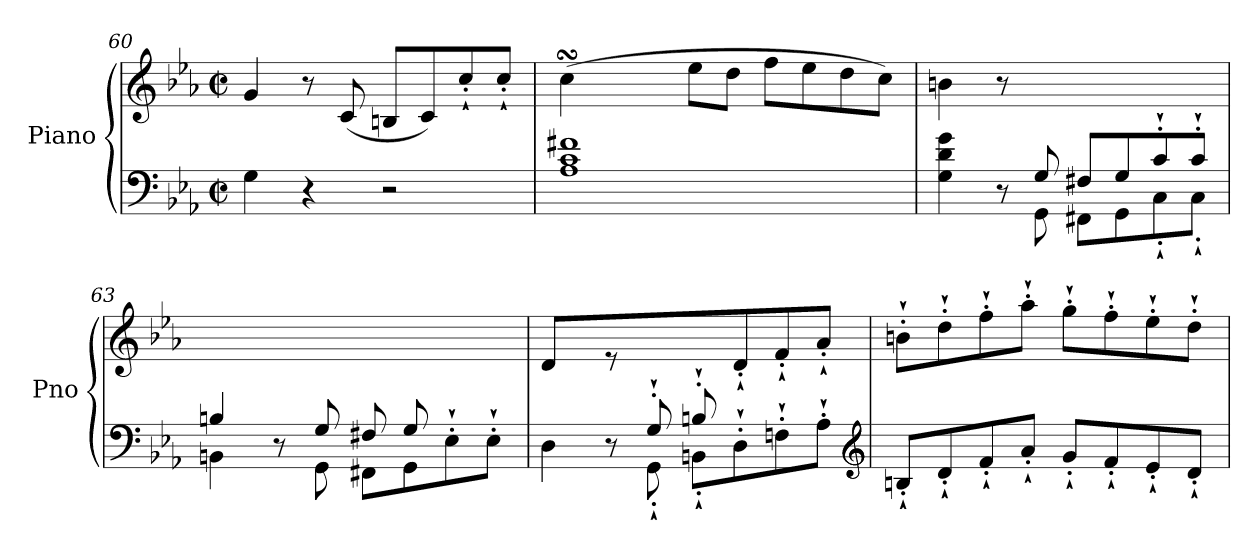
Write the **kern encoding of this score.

**kern	**kern
*part1	*part1
*staff2	*staff1
*I"Piano	*
*I'Pno	*
*clefF4	*clefG2
*k[b-e-a-]	*k[b-e-a-]
*E-:	*E-:
*M2/2	*M2/2
*met(c|)	*met(c|)
=60	=60
4G\	4g/
4r	8r
.	(8c/
2r	8Bn/L
.	8c/)
.	8cc`'/
.	8cc`'/J
=61	=61
*	*^
1A- 1c 1f#X	(4ccsSSS\	8ryy
.	.	32ddyy
.	.	32ccyy
.	.	32bnyy
.	.	32ccyy
.	8ee-\L	2.ryy
.	8dd\J	.
.	8ff\L	.
.	8ee-\	.
.	8dd\	.
.	8cc\J)	.
*	*v	*v
!!LO:LB:g=z
=62	=62
*^	*
4.ryy	4G\ 4d\ 4g\	4bn\
.	8r	8r
8G/	8GG\	2ryy
8F#X/L	8FF#X\L	.
8G/	8GG\	.
8c`'/	8C`'\	.
8c`'/J	8C`'\J	8ryy
=63	=63	=63
4Bn/	4BBn\	4ryy
8ryy	8r	8r
8G/	8GG\	4.ryy
8F#X/L	8FF#X\L	.
8G/	8GG\	.
4ryy	8E-`'\	8e-`'\
.	8E-`'\J	8e-`'\J
=64	=64	=64
4.ryy	4D\	4d\
.	8r	8r
8G`'/	8GG`'\	4ryy
8Bn`'/L	8BBn`'\L	.
4.ryy	8D`'\	8d`'/
.	8Fn'`\	8f`'/
.	8A-'`\J	8a-`'/J
*v	*v	*
*clefG2	*
=65	=65
8Bn`'/L	8bn`'\L
8d`'/	8dd`'\
8f`'/	8ff`'\
8a-`'/J	8aa-`'\J
8g`'/L	8gg`'\L
8f`'/	8ff`'\
8e-`'/	8ee-`'\
8d`'/J	8dd`'\J
=	=
*-	*-
